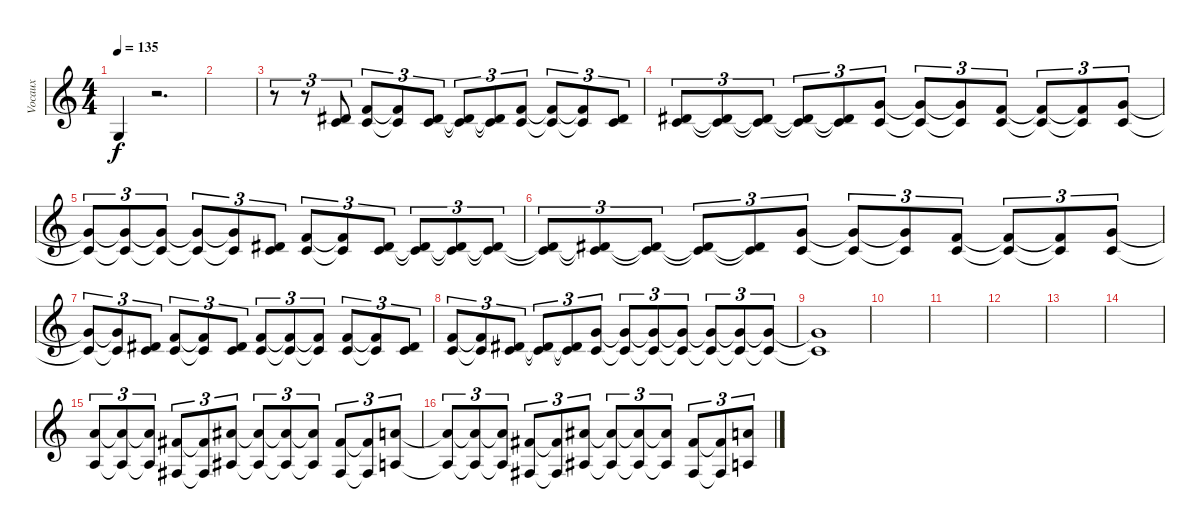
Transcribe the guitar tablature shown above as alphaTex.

\track ("Vocaux" "Vocaux") {instrument viola}
\staff {score}
\tuning (E4 B3 G3 D3 A2 E2) {hide}
\ts (4 4)
\tempo 135
\clef g2
\ks c
0.3{t}.4{dy f} r.2{d} |
|
r.8{tu (3 2)} r.8{tu (3 2)} (4.2 5.3).8{tu (3 2)} (6.2 5.3).8{tu (3 2)} (6.2{t} 5.3{t}).8{tu (3 2)} (4.2 5.3).8{tu (3 2)} (4.2{t} 5.3{t}).8{tu (3 2)} (4.2{t} 5.3{t}).8{tu (3 2)} (6.2 5.3).8{tu (3 2)} (6.2{t} 5.3{t}).8{tu (3 2)} (6.2{t} 5.3{t}).8{tu (3 2)} (4.2 5.3).8{tu (3 2)} |
(4.2 5.3).8{tu (3 2)} (4.2{t} 5.3{t}).8{tu (3 2)} (4.2{t} 5.3{t}).8{tu (3 2)} (4.2{t} 5.3{t}).8{tu (3 2)} (4.2{t} 5.3{t}).8{tu (3 2)} (8.2 5.3).8{tu (3 2)} (8.2{t} 5.3{t}).8{tu (3 2)} (8.2{t} 5.3{t}).8{tu (3 2)} (6.2 5.3).8{tu (3 2)} (6.2{t} 5.3{t}).8{tu (3 2)} (6.2{t} 5.3{t}).8{tu (3 2)} (8.2 5.3).8{tu (3 2)} |
(8.2{t} 5.3{t}).8{tu (3 2)} (8.2{t} 5.3{t}).8{tu (3 2)} (8.2{t} 5.3{t}).8{tu (3 2)} (8.2{t} 5.3{t}).8{tu (3 2)} (8.2{t} 5.3{t}).8{tu (3 2)} (4.2 5.3).8{tu (3 2)} (6.2 5.3).8{tu (3 2)} (6.2{t} 5.3{t}).8{tu (3 2)} (4.2 5.3).8{tu (3 2)} (4.2{t} 5.3{t}).8{tu (3 2)} (4.2{t} 5.3{t}).8{tu (3 2)} (4.2{t} 5.3{t}).8{tu (3 2)} |
(4.2{t} 5.3{t}).8{tu (3 2)} (4.2{t} 5.3{t}).8{tu (3 2)} (4.2{t} 5.3{t}).8{tu (3 2)} (4.2{t} 5.3{t}).8{tu (3 2)} (4.2{t} 5.3{t}).8{tu (3 2)} (8.2 5.3).8{tu (3 2)} (8.2{t} 5.3{t}).8{tu (3 2)} (8.2{t} 5.3{t}).8{tu (3 2)} (6.2 5.3).8{tu (3 2)} (6.2{t} 5.3{t}).8{tu (3 2)} (6.2{t} 5.3{t}).8{tu (3 2)} (8.2 5.3).8{tu (3 2)} |
(8.2{t} 5.3{t}).8{tu (3 2)} (8.2{t} 5.3{t}).8{tu (3 2)} (4.2 5.3).8{tu (3 2)} (6.2 5.3).8{tu (3 2)} (6.2{t} 5.3{t}).8{tu (3 2)} (4.2 5.3).8{tu (3 2)} (6.2 5.3).8{tu (3 2)} (6.2{t} 5.3{t}).8{tu (3 2)} (6.2{t} 5.3{t}).8{tu (3 2)} (6.2 5.3).8{tu (3 2)} (6.2{t} 5.3{t}).8{tu (3 2)} (4.2 5.3).8{tu (3 2)} |
(6.2 5.3).8{tu (3 2)} (6.2{t} 5.3{t}).8{tu (3 2)} (4.2 5.3).8{tu (3 2)} (4.2{t} 5.3{t}).8{tu (3 2)} (4.2{t} 5.3{t}).8{tu (3 2)} (8.2 5.3).8{tu (3 2)} (8.2{t} 5.3{t}).8{tu (3 2)} (8.2{t} 5.3{t}).8{tu (3 2)} (8.2{t} 5.3{t}).8{tu (3 2)} (8.2{t} 5.3{t}).8{tu (3 2)} (8.2{t} 5.3{t}).8{tu (3 2)} (8.2{t} 5.3{t}).8{tu (3 2)} |
(8.2{t} 5.3{t}).1 |
|
|
|
|
|
(5.1 2.3).8{tu (3 2)} (5.1{t} 2.3{t}).8{tu (3 2)} (5.1{t} 2.3{t}).8{tu (3 2)} (2.1 4.4).8{tu (3 2)} (2.1{t} 4.4{t}).8{tu (3 2)} (6.1 3.3).8{tu (3 2)} (6.1{t} 3.3{t}).8{tu (3 2)} (6.1{t} 3.3{t}).8{tu (3 2)} (6.1{t} 3.3{t}).8{tu (3 2)} (2.1 4.4).8{tu (3 2)} (2.1{t} 4.4{t}).8{tu (3 2)} (5.1 2.3).8{tu (3 2)} |
(5.1{t} 2.3{t}).8{tu (3 2)} (5.1{t} 2.3{t}).8{tu (3 2)} (5.1{t} 2.3{t}).8{tu (3 2)} (2.1 4.4).8{tu (3 2)} (2.1{t} 4.4{t}).8{tu (3 2)} (6.1 3.3).8{tu (3 2)} (6.1{t} 3.3{t}).8{tu (3 2)} (6.1{t} 3.3{t}).8{tu (3 2)} (6.1{t} 3.3{t}).8{tu (3 2)} (2.1 4.4).8{tu (3 2)} (2.1{t} 4.4{t}).8{tu (3 2)} (5.1 2.3).8{tu (3 2)}
